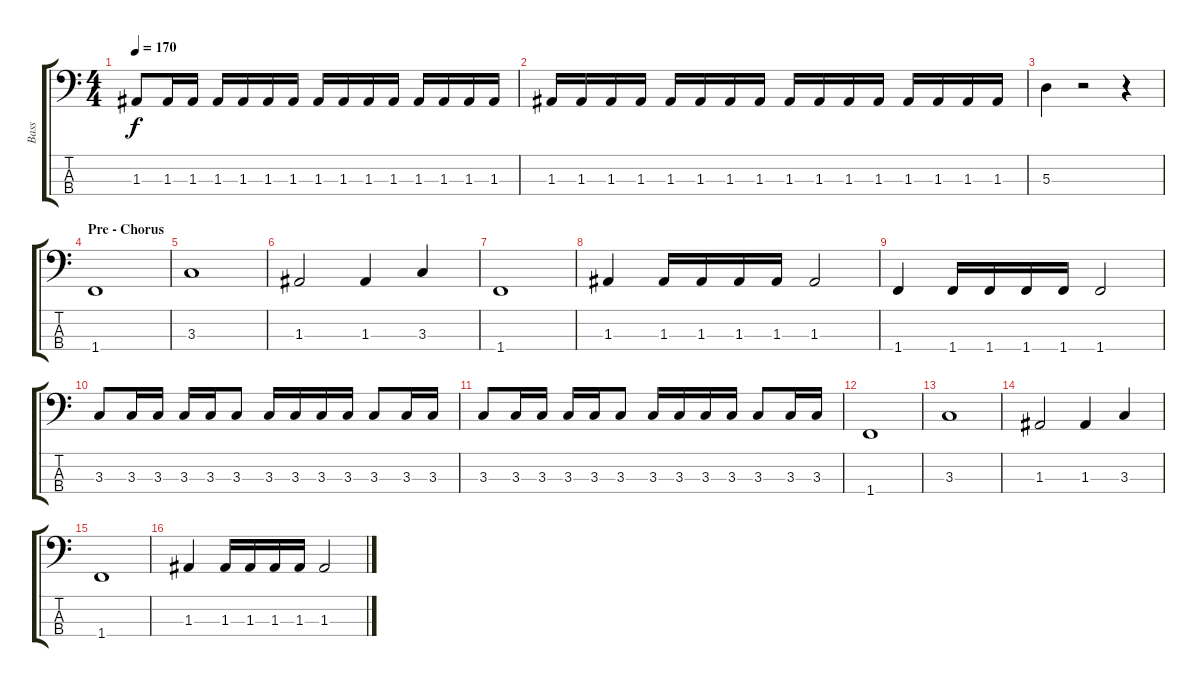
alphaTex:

\track ("Bass" "Bass") {instrument electricbassfinger}
\staff {score tabs}
\tuning (G2 D2 A1 E1) {hide}
\ts (4 4)
\tempo 170
\clef f4
\ks c
1.3.8{dy f} 1.3.16 1.3.16 1.3.16 1.3.16 1.3.16 1.3.16 1.3.16 1.3.16 1.3.16 1.3.16 1.3.16 1.3.16 1.3.16 1.3.16 |
1.3.16 1.3.16 1.3.16 1.3.16 1.3.16 1.3.16 1.3.16 1.3.16 1.3.16 1.3.16 1.3.16 1.3.16 1.3.16 1.3.16 1.3.16 1.3.16 |
5.3.4 r.2 r.4 |
\section ("" "Pre - Chorus")
1.4.1 |
3.3.1 |
1.3.2 1.3.4 3.3.4 |
1.4.1 |
1.3.4 1.3.16 1.3.16 1.3.16 1.3.16 1.3.2 |
1.4.4 1.4.16 1.4.16 1.4.16 1.4.16 1.4.2 |
3.3.8 3.3.16 3.3.16 3.3.16 3.3.16 3.3.8 3.3.16 3.3.16 3.3.16 3.3.16 3.3.8 3.3.16 3.3.16 |
3.3.8 3.3.16 3.3.16 3.3.16 3.3.16 3.3.8 3.3.16 3.3.16 3.3.16 3.3.16 3.3.8 3.3.16 3.3.16 |
1.4.1 |
3.3.1 |
1.3.2 1.3.4 3.3.4 |
1.4.1 |
1.3.4 1.3.16 1.3.16 1.3.16 1.3.16 1.3.2
